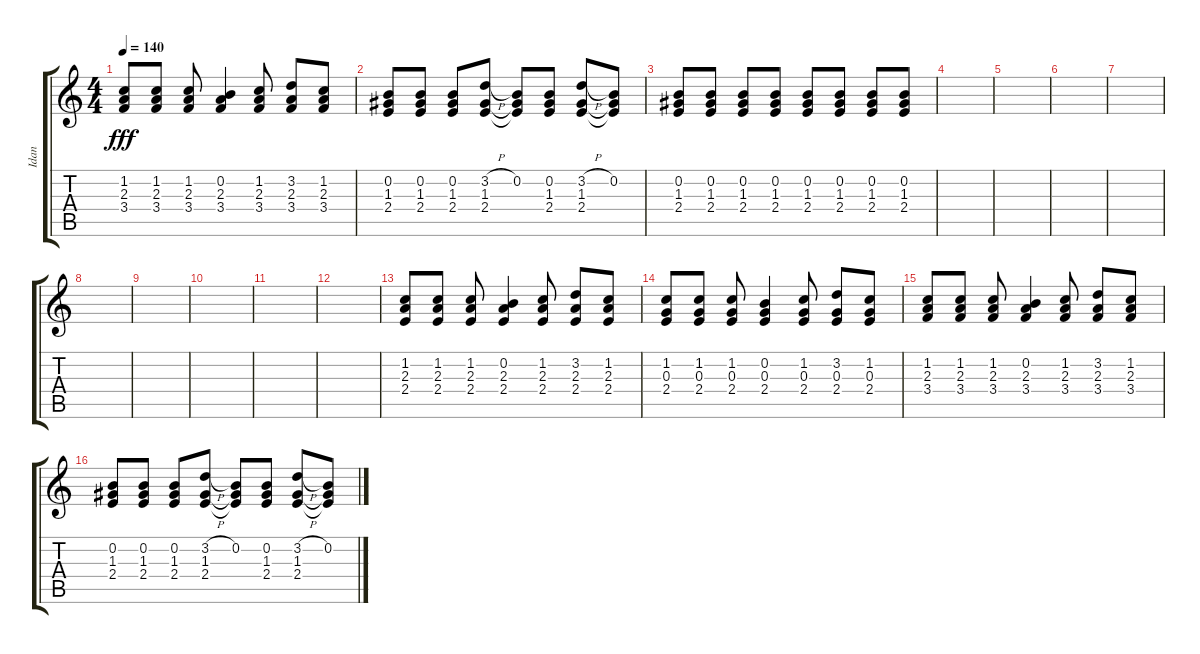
\track ("Idan" "Idan") {instrument electricguitarjazz}
\staff {score tabs}
\tuning (E4 B3 G3 D3 A2 E2) {hide}
\ts (4 4)
\tempo 140
\clef g2
\ks c
(1.2 2.3 3.4).8{dy fff} (1.2 2.3 3.4).8 (1.2 2.3 3.4).8 (0.2 2.3 3.4).4 (1.2 2.3 3.4).8 (3.2 2.3 3.4).8 (1.2 2.3 3.4).8 |
(0.2 1.3 2.4).8 (0.2 1.3 2.4).8 (0.2 1.3 2.4).8 (3.2{h} 1.3 2.4).8 (0.2 1.3{t} 2.4{t}).8 (0.2 1.3 2.4).8 (3.2{h} 1.3 2.4).8 (0.2 1.3{t} 2.4{t}).8 |
(0.2 1.3 2.4).8 (0.2 1.3 2.4).8 (0.2 1.3 2.4).8 (0.2 1.3 2.4).8 (0.2 1.3 2.4).8 (0.2 1.3 2.4).8 (0.2 1.3 2.4).8 (0.2 1.3 2.4).8 |
|
|
|
|
|
|
|
|
|
(1.2 2.3 2.4).8 (1.2 2.3 2.4).8 (1.2 2.3 2.4).8 (0.2 2.3 2.4).4 (1.2 2.3 2.4).8 (3.2 2.3 2.4).8 (1.2 2.3 2.4).8 |
(1.2 0.3 2.4).8 (1.2 0.3 2.4).8 (1.2 0.3 2.4).8 (0.2 0.3 2.4).4 (1.2 0.3 2.4).8 (3.2 0.3 2.4).8 (1.2 0.3 2.4).8 |
(1.2 2.3 3.4).8 (1.2 2.3 3.4).8 (1.2 2.3 3.4).8 (0.2 2.3 3.4).4 (1.2 2.3 3.4).8 (3.2 2.3 3.4).8 (1.2 2.3 3.4).8 |
(0.2 1.3 2.4).8 (0.2 1.3 2.4).8 (0.2 1.3 2.4).8 (3.2{h} 1.3 2.4).8 (0.2 1.3{t} 2.4{t}).8 (0.2 1.3 2.4).8 (3.2{h} 1.3 2.4).8 (0.2 1.3{t} 2.4{t}).8
